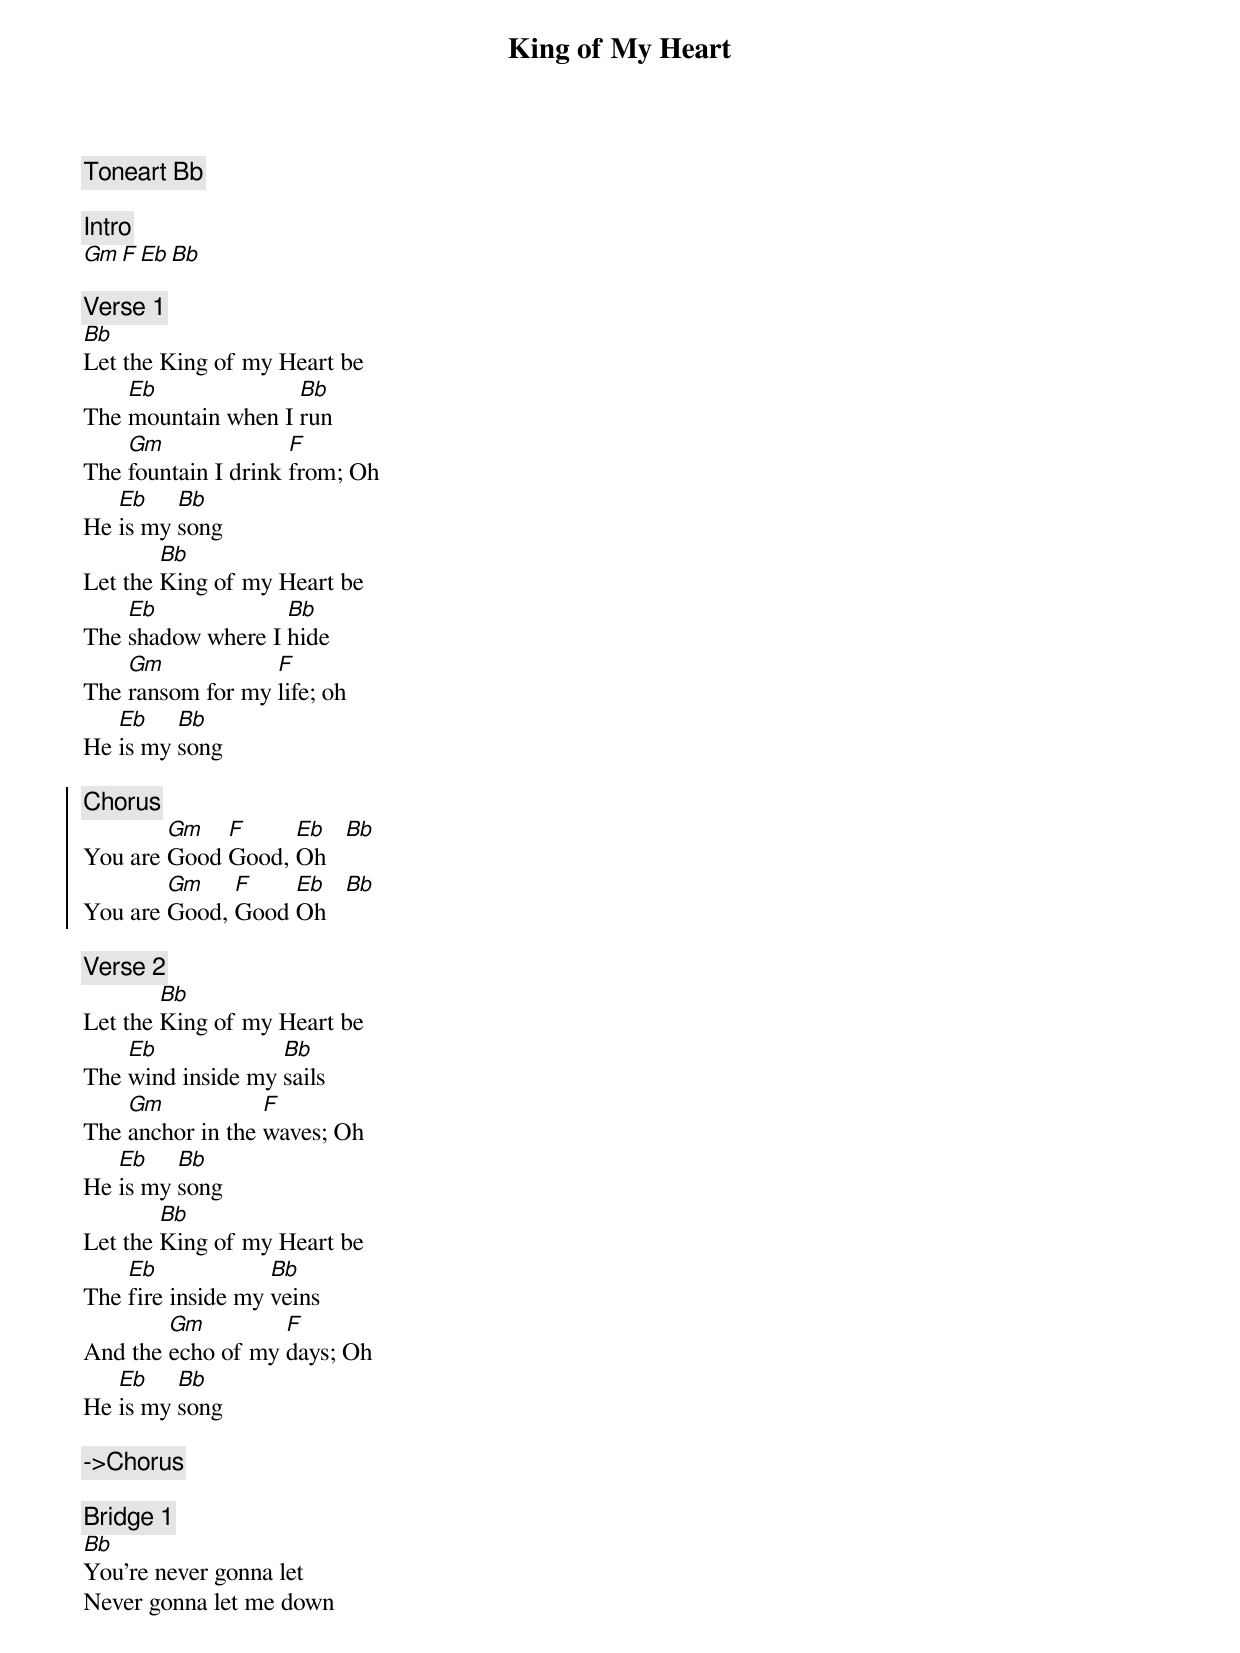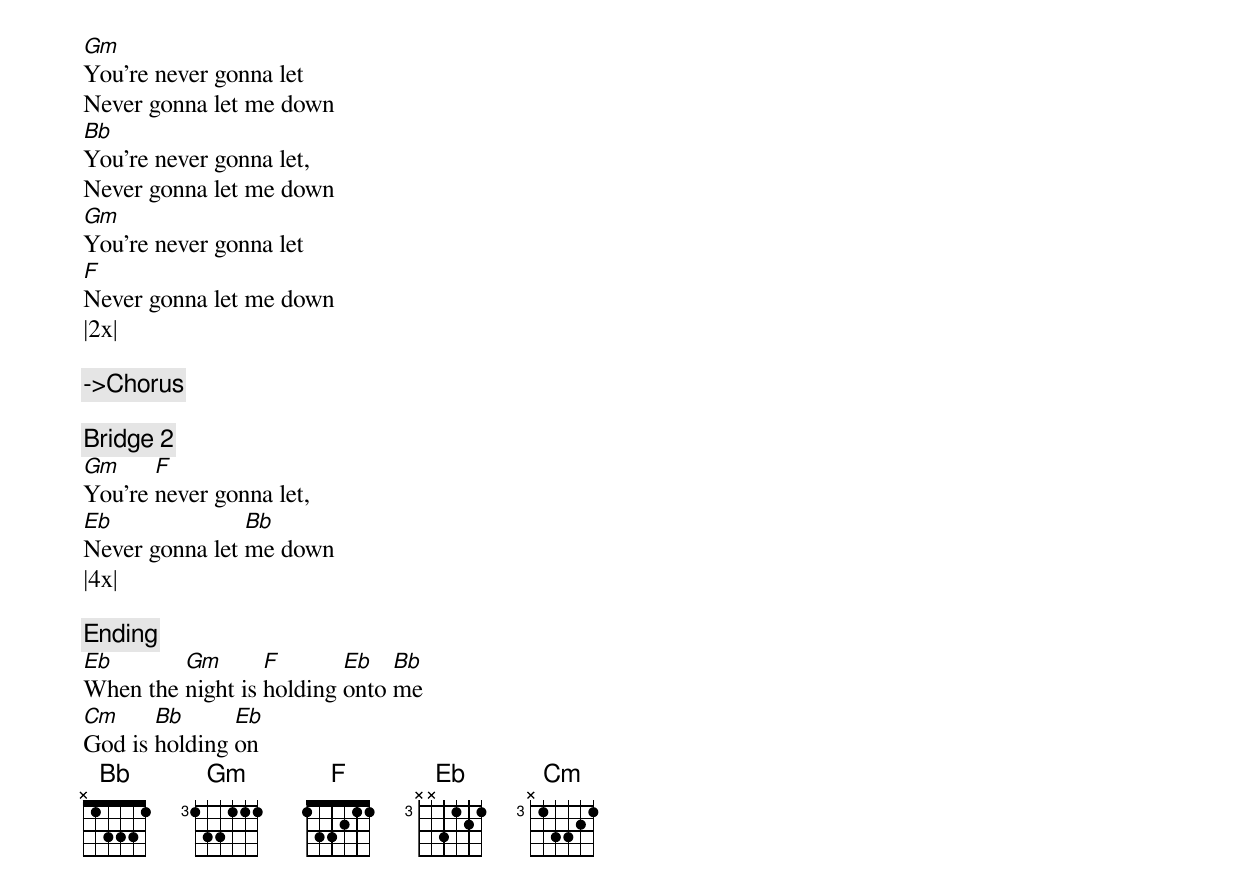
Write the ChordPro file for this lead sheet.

{title:King of My Heart}
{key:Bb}
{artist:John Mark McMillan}
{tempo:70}

{comment:Toneart [Bb]}

{comment:Intro}
[Gm][F][Eb][Bb]

{comment:Verse 1}
[Bb]Let the King of my Heart be
The [Eb]mountain when I [Bb]run
The [Gm]fountain I drink [F]from; Oh
He [Eb]is my [Bb]song
Let the [Bb]King of my Heart be
The [Eb]shadow where I [Bb]hide
The [Gm]ransom for my [F]life; oh
He [Eb]is my [Bb]song

{start_of_chorus}
{comment:Chorus}
You are [Gm]Good [F]Good, [Eb]Oh   [Bb]
You are [Gm]Good, [F]Good [Eb]Oh   [Bb]
{end_of_chorus}

{comment:Verse 2}
Let the [Bb]King of my Heart be
The [Eb]wind inside my [Bb]sails
The [Gm]anchor in the [F]waves; Oh
He [Eb]is my [Bb]song
Let the [Bb]King of my Heart be
The [Eb]fire inside my [Bb]veins
And the [Gm]echo of my [F]days; Oh
He [Eb]is my [Bb]song

{comment:->Chorus}

{comment:Bridge 1}
[Bb]You're never gonna let
Never gonna let me down
[Gm]You're never gonna let
Never gonna let me down
[Bb]You're never gonna let,
Never gonna let me down
[Gm]You're never gonna let
[F]Never gonna let me down
|2x|

{comment:->Chorus}

{comment:Bridge 2}
[Gm]You're [F]never gonna let,
[Eb]Never gonna let [Bb]me down
|4x|

{comment:Ending}
[Eb]When the [Gm]night is [F]holding [Eb]onto [Bb]me
[Cm]God is [Bb]holding [Eb]on
